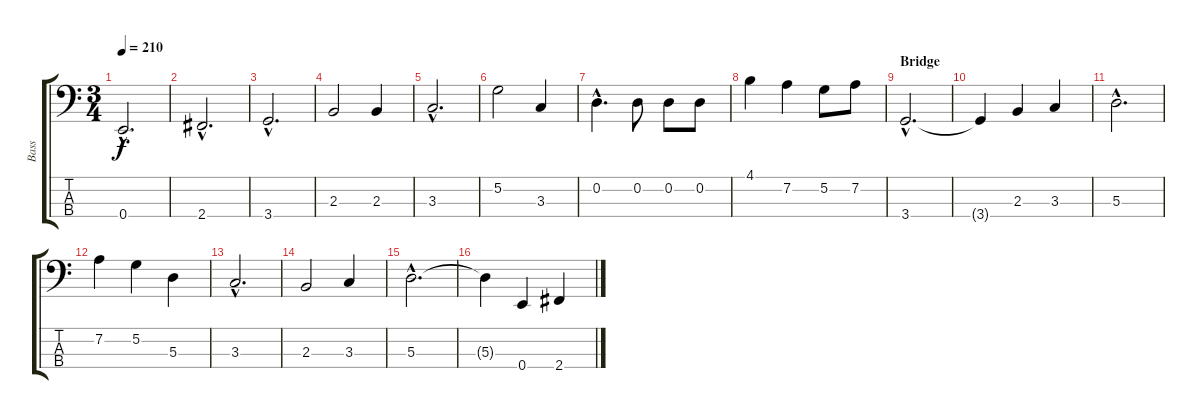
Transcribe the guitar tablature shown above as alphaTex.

\track ("Bass" "Bass") {instrument electricbasspick}
\staff {score tabs}
\tuning (G2 D2 A1 E1) {hide}
\ts (3 4)
\tempo 210
\clef f4
\ks c
0.4{hac}.2{d dy f} |
2.4{hac}.2{d} |
3.4{hac}.2{d} |
2.3.2 2.3.4 |
3.3{hac}.2{d} |
5.2.2 3.3.4 |
0.2{hac}.4{d} 0.2.8 0.2.8 0.2.8 |
4.1.4 7.2.4 5.2.8 7.2.8 |
\section ("" "Bridge")
3.4{hac}.2{d} |
3.4{t}.4 2.3.4 3.3.4 |
5.3{hac}.2{d} |
7.2.4 5.2.4 5.3.4 |
3.3{hac}.2{d} |
2.3.2 3.3.4 |
5.3{hac}.2{d} |
5.3{t}.4 0.4.4 2.4.4
